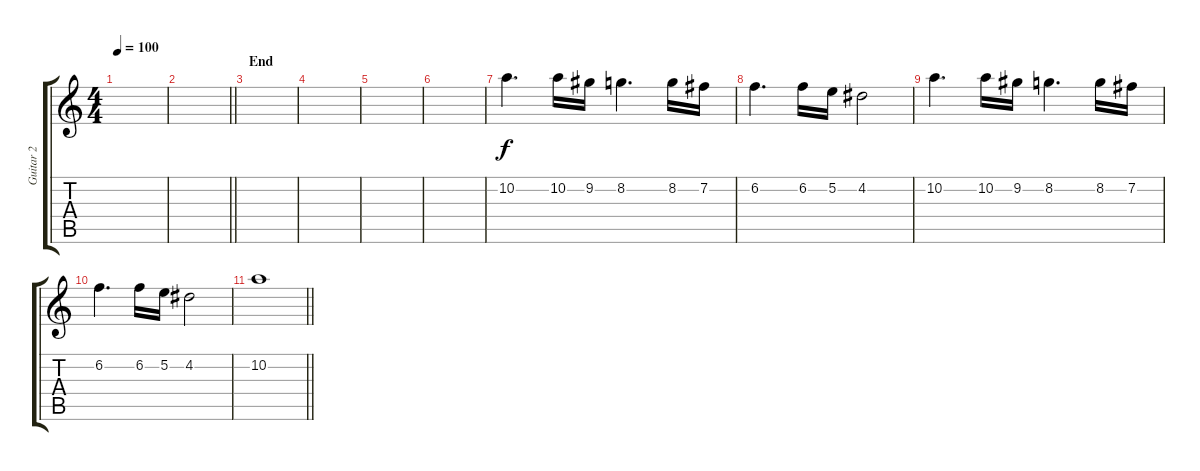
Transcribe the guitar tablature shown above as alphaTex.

\track ("Guitar 2" "Guitar 2") {instrument distortionguitar}
\staff {score tabs}
\tuning (E4 B3 G3 D3 A2 E2) {hide}
\ts (4 4)
\tempo 100
\clef g2
\ks c
|
\barLineRight lightlight
|
\section ("" "End")
|
|
|
|
10.2.4{d} 10.2.16 9.2.16 8.2.4{d} 8.2.16 7.2.16 |
6.2.4{d} 6.2.16 5.2.16 4.2.2 |
10.2.4{d} 10.2.16 9.2.16 8.2.4{d} 8.2.16 7.2.16 |
6.2.4{d} 6.2.16 5.2.16 4.2.2 |
\barLineRight lightlight
10.2.1
